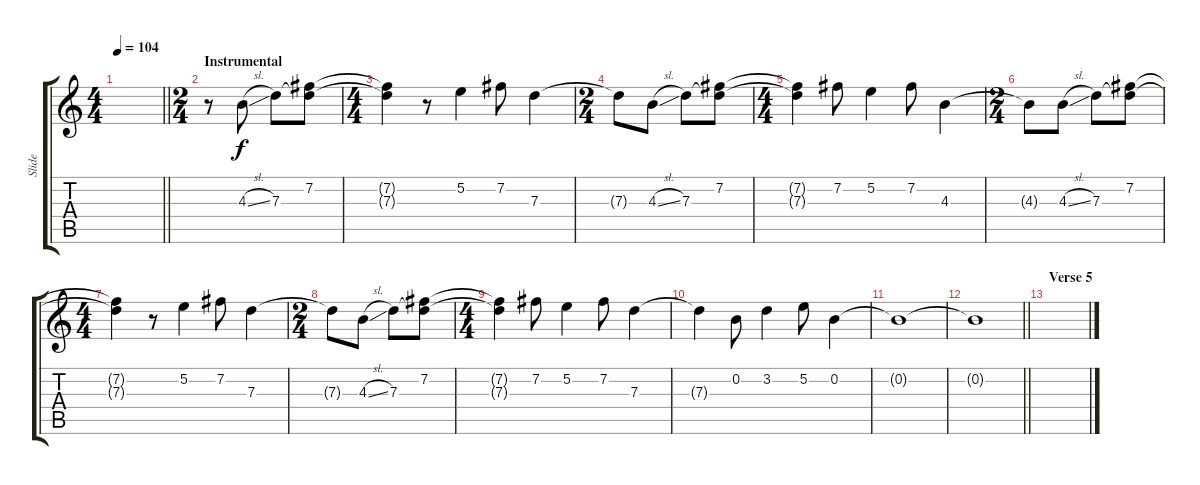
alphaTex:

\track ("Slide" "Slide") {instrument distortionguitar}
\staff {score tabs}
\tuning (E4 B3 G3 D3 A2 E2) {hide}
\ts (4 4)
\tempo 104
\clef g2
\barLineRight lightlight
\ks c
|
\ts (2 4)
\section ("" "Instrumental")
r.8 4.3{sl}.8 7.3.8 (7.2 7.3{t}).8 |
\ts (4 4)
(7.2{t} 7.3{t}).4 r.8 5.2.4 7.2.8 7.3.4 |
\ts (2 4)
7.3{t}.8 4.3{sl}.8 7.3.8 (7.2 7.3{t}).8 |
\ts (4 4)
(7.2{t} 7.3{t}).4 7.2.8 5.2.4 7.2.8 4.3.4 |
\ts (2 4)
4.3{t}.8 4.3{sl}.8 7.3.8 (7.2 7.3{t}).8 |
\ts (4 4)
(7.2{t} 7.3{t}).4 r.8 5.2.4 7.2.8 7.3.4 |
\ts (2 4)
7.3{t}.8 4.3{sl}.8 7.3.8 (7.2 7.3{t}).8 |
\ts (4 4)
(7.2{t} 7.3{t}).4 7.2.8 5.2.4 7.2.8 7.3.4 |
7.3{t}.4 0.2.8 3.2.4 5.2.8 0.2.4 |
0.2{t}.1 |
\barLineRight lightlight
0.2{t}.1 |
\section ("" "Verse 5")
